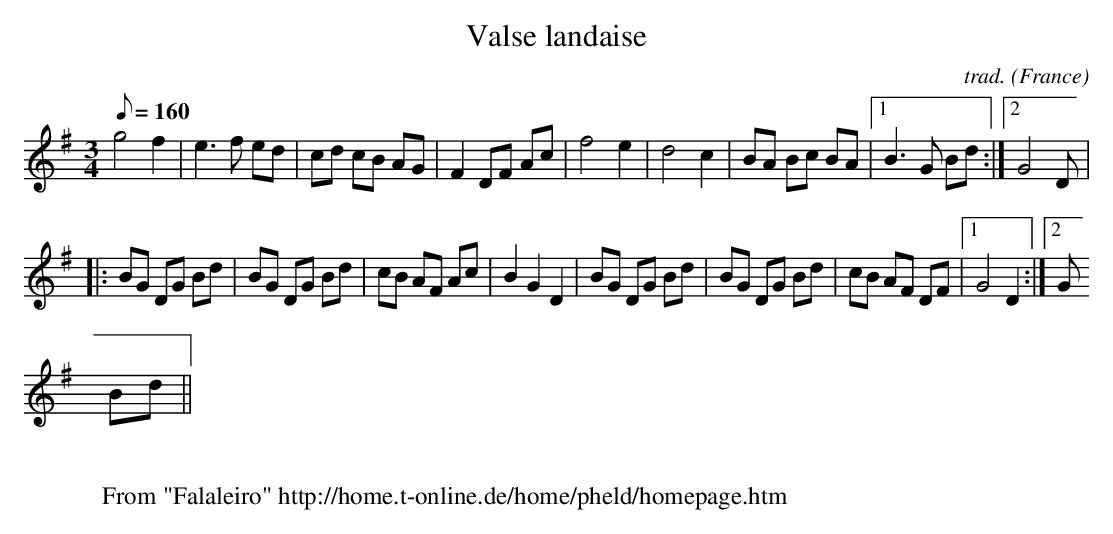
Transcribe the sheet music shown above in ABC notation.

X:1
T:Valse landaise
M:3/4
L:1/8
Q:160
C:trad.
O:France
K:G
g4f2|e3 f ed|cd cB AG|F2 DF Ac|f4e2|d4c2|BA Bc BA|1B3G Bd:|2G4D|
|:BG DG Bd|BG DG Bd|cB AF Ac|B2G2D2|BG DG Bd|BG DG Bd|cB AF DF|1G4D2:|2G
4 Bd||
W:
W: From "Falaleiro" http://home.t-online.de/home/pheld/homepage.htm
